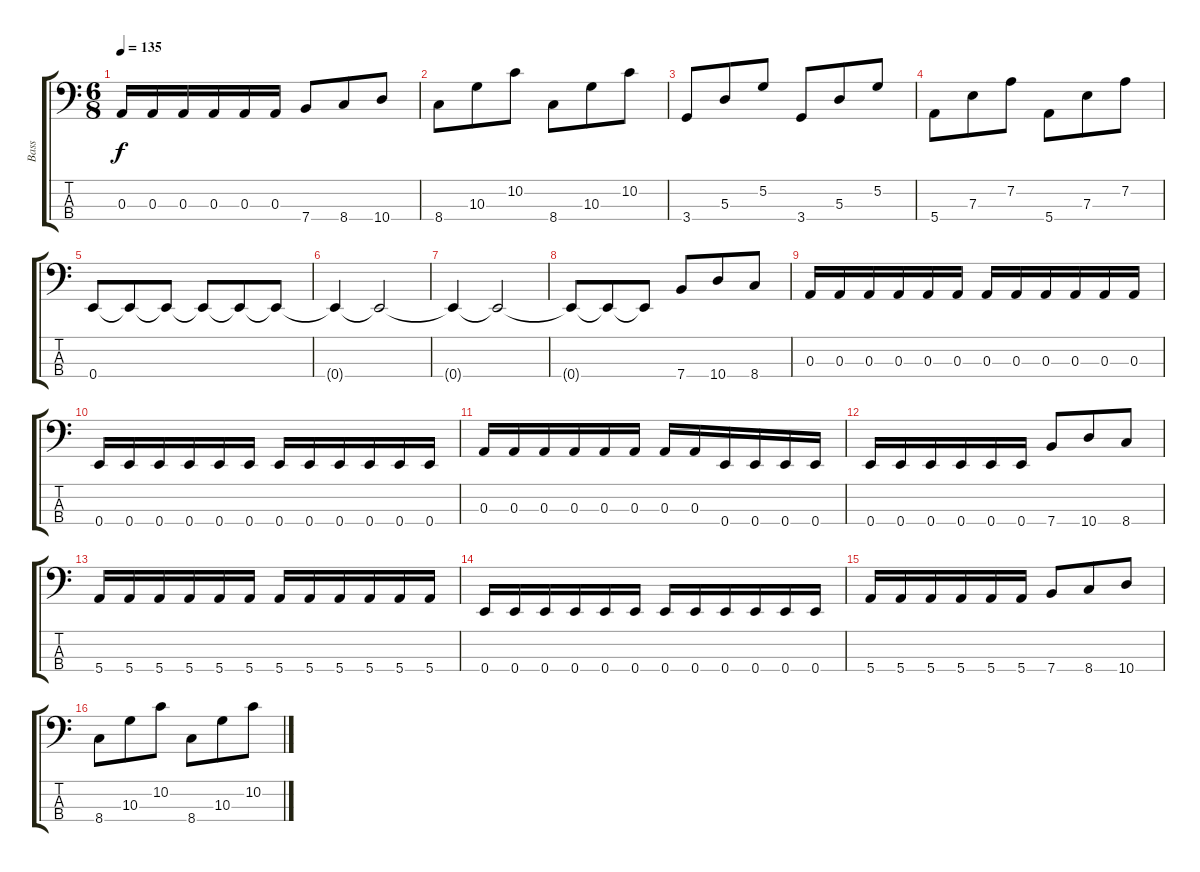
\track ("Bass" "Bass") {instrument electricbassfinger}
\staff {score tabs}
\tuning (G2 D2 A1 E1) {hide}
\ts (6 8)
\tempo 135
\clef f4
\ks c
0.3.16{dy f} 0.3.16 0.3.16 0.3.16 0.3.16 0.3.16 7.4.8 8.4.8 10.4.8 |
8.4.8 10.3.8 10.2.8 8.4.8 10.3.8 10.2.8 |
3.4.8 5.3.8 5.2.8 3.4.8 5.3.8 5.2.8 |
5.4.8 7.3.8 7.2.8 5.4.8 7.3.8 7.2.8 |
0.4.8 0.4{t}.8 0.4{t}.8 0.4{t}.8 0.4{t}.8 0.4{t}.8 |
0.4{t}.4 0.4{t}.2 |
0.4{t}.4 0.4{t}.2 |
0.4{t}.8 0.4{t}.8 0.4{t}.8 7.4.8 10.4.8 8.4.8 |
0.3.16 0.3.16 0.3.16 0.3.16 0.3.16 0.3.16 0.3.16 0.3.16 0.3.16 0.3.16 0.3.16 0.3.16 |
0.4.16 0.4.16 0.4.16 0.4.16 0.4.16 0.4.16 0.4.16 0.4.16 0.4.16 0.4.16 0.4.16 0.4.16 |
0.3.16 0.3.16 0.3.16 0.3.16 0.3.16 0.3.16 0.3.16 0.3.16 0.4.16 0.4.16 0.4.16 0.4.16 |
0.4.16 0.4.16 0.4.16 0.4.16 0.4.16 0.4.16 7.4.8 10.4.8 8.4.8 |
5.4.16 5.4.16 5.4.16 5.4.16 5.4.16 5.4.16 5.4.16 5.4.16 5.4.16 5.4.16 5.4.16 5.4.16 |
0.4.16 0.4.16 0.4.16 0.4.16 0.4.16 0.4.16 0.4.16 0.4.16 0.4.16 0.4.16 0.4.16 0.4.16 |
5.4.16 5.4.16 5.4.16 5.4.16 5.4.16 5.4.16 7.4.8 8.4.8 10.4.8 |
8.4.8 10.3.8 10.2.8 8.4.8 10.3.8 10.2.8
